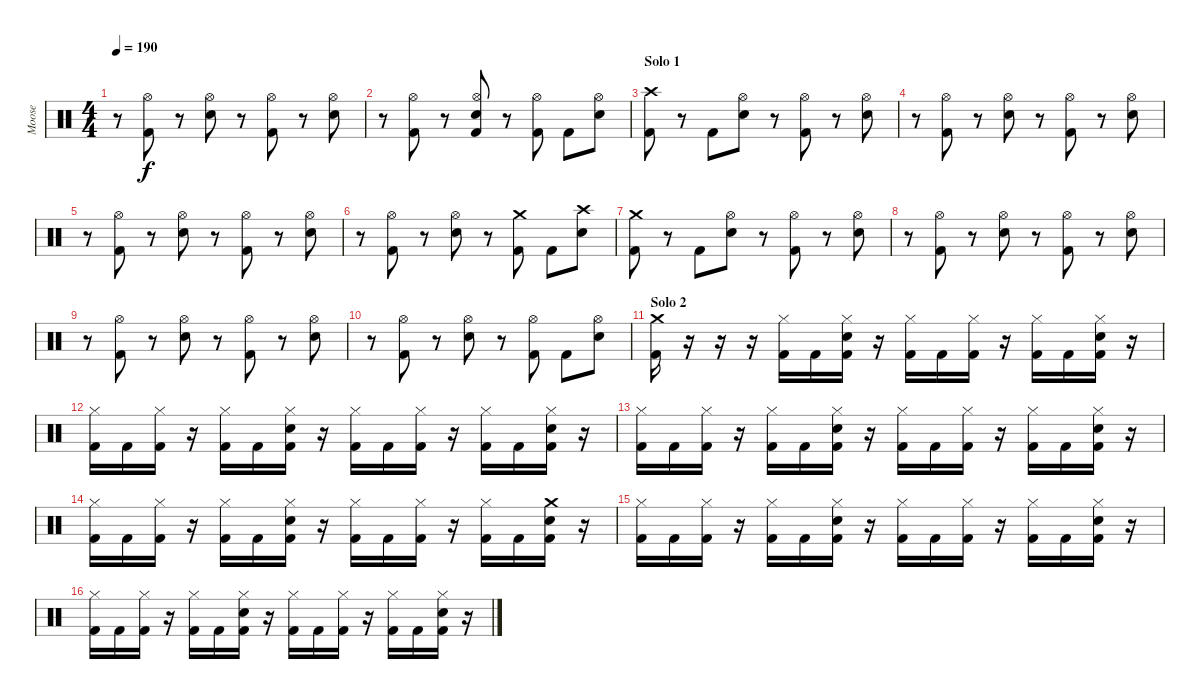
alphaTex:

\track ("Moose" "Moose") {instrument percussion}
\staff {score}
\articulation defaults
\ts (4 4)
\tempo 190
\clef neutral
\ks c
r.8{dy mf} ("Kick (hit) 2" "Hi-Hat (open)").8{dy f} r.8 ("Snare (hit) 2" "Hi-Hat (open)").8 r.8 ("Kick (hit) 2" "Hi-Hat (open)").8 r.8 ("Snare (hit) 2" "Hi-Hat (open)").8 |
r.8 ("Kick (hit) 2" "Hi-Hat (open)").8 r.8 ("Kick (hit) 2" "Snare (hit) 2" "Hi-Hat (open)").8 r.8 ("Kick (hit) 2" "Hi-Hat (open)").8 "Kick (hit) 2".8 ("Snare (hit) 2" "Hi-Hat (open)").8 |
\section ("" "Solo 1")
("Kick (hit) 2" "Crash high (hit)").8 r.8 "Kick (hit) 2".8 ("Snare (hit) 2" "Hi-Hat (open)").8 r.8 ("Kick (hit) 2" "Hi-Hat (open)").8 r.8 ("Snare (hit) 2" "Hi-Hat (open)").8 |
r.8 ("Kick (hit) 2" "Hi-Hat (open)").8 r.8 ("Snare (hit) 2" "Hi-Hat (open)").8 r.8 ("Kick (hit) 2" "Hi-Hat (open)").8 r.8 ("Snare (hit) 2" "Hi-Hat (open)").8 |
r.8 ("Kick (hit) 2" "Hi-Hat (open)").8 r.8 ("Snare (hit) 2" "Hi-Hat (open)").8 r.8 ("Kick (hit) 2" "Hi-Hat (open)").8 r.8 ("Snare (hit) 2" "Hi-Hat (open)").8 |
r.8 ("Kick (hit) 2" "Hi-Hat (open)").8 r.8 ("Snare (hit) 2" "Hi-Hat (open)").8 r.8 ("Kick (hit) 2" "Crash medium (hit)").8 "Kick (hit) 2".8 ("Snare (hit) 2" "Crash high (hit)").8 |
("Kick (hit) 2" "Crash medium (hit)").8 r.8 "Kick (hit) 2".8 ("Snare (hit) 2" "Hi-Hat (open)").8 r.8 ("Kick (hit) 2" "Hi-Hat (open)").8 r.8 ("Snare (hit) 2" "Hi-Hat (open)").8 |
r.8 ("Kick (hit) 2" "Hi-Hat (open)").8 r.8 ("Snare (hit) 2" "Hi-Hat (open)").8 r.8 ("Kick (hit) 2" "Hi-Hat (open)").8 r.8 ("Snare (hit) 2" "Hi-Hat (open)").8 |
r.8 ("Kick (hit) 2" "Hi-Hat (open)").8 r.8 ("Snare (hit) 2" "Hi-Hat (open)").8 r.8 ("Kick (hit) 2" "Hi-Hat (open)").8 r.8 ("Snare (hit) 2" "Hi-Hat (open)").8 |
r.8 ("Kick (hit) 2" "Hi-Hat (open)").8 r.8 ("Snare (hit) 2" "Hi-Hat (open)").8 r.8 ("Kick (hit) 2" "Hi-Hat (open)").8 "Kick (hit) 2".8 ("Snare (hit) 2" "Hi-Hat (open)").8 |
\section ("" "Solo 2")
("Kick (hit) 2" "Crash medium (hit)").16{volume 12} r.16 r.16 r.16 ("Kick (hit) 2" "Hi-Hat (closed)").16 "Kick (hit) 2".16 ("Kick (hit) 2" "Snare (hit) 2" "Hi-Hat (closed)").16 r.16 ("Kick (hit) 2" "Hi-Hat (closed)").16 "Kick (hit) 2".16 ("Kick (hit) 2" "Hi-Hat (closed)").16 r.16 ("Kick (hit) 2" "Hi-Hat (closed)").16 "Kick (hit) 2".16 ("Kick (hit) 2" "Snare (hit) 2" "Hi-Hat (closed)").16 r.16 |
("Kick (hit) 2" "Hi-Hat (closed)").16 "Kick (hit) 2".16 ("Kick (hit) 2" "Hi-Hat (closed)").16 r.16 ("Kick (hit) 2" "Hi-Hat (closed)").16 "Kick (hit) 2".16 ("Kick (hit) 2" "Snare (hit) 2" "Hi-Hat (closed)").16 r.16 ("Kick (hit) 2" "Hi-Hat (closed)").16 "Kick (hit) 2".16 ("Kick (hit) 2" "Hi-Hat (closed)").16 r.16 ("Kick (hit) 2" "Hi-Hat (closed)").16 "Kick (hit) 2".16 ("Kick (hit) 2" "Snare (hit) 2" "Hi-Hat (closed)").16 r.16 |
("Kick (hit) 2" "Hi-Hat (closed)").16 "Kick (hit) 2".16 ("Kick (hit) 2" "Hi-Hat (closed)").16 r.16 ("Kick (hit) 2" "Hi-Hat (closed)").16 "Kick (hit) 2".16 ("Kick (hit) 2" "Snare (hit) 2" "Hi-Hat (closed)").16 r.16 ("Kick (hit) 2" "Hi-Hat (closed)").16 "Kick (hit) 2".16 ("Kick (hit) 2" "Hi-Hat (closed)").16 r.16 ("Kick (hit) 2" "Hi-Hat (closed)").16 "Kick (hit) 2".16 ("Kick (hit) 2" "Snare (hit) 2" "Hi-Hat (closed)").16 r.16 |
("Kick (hit) 2" "Hi-Hat (closed)").16 "Kick (hit) 2".16 ("Kick (hit) 2" "Hi-Hat (closed)").16 r.16 ("Kick (hit) 2" "Hi-Hat (closed)").16 "Kick (hit) 2".16 ("Kick (hit) 2" "Snare (hit) 2" "Hi-Hat (closed)").16 r.16 ("Kick (hit) 2" "Hi-Hat (closed)").16 "Kick (hit) 2".16 ("Kick (hit) 2" "Hi-Hat (closed)").16 r.16 ("Kick (hit) 2" "Hi-Hat (closed)").16 "Kick (hit) 2".16 ("Kick (hit) 2" "Snare (hit) 2" "Crash medium (hit)").16 r.16 |
("Kick (hit) 2" "Hi-Hat (closed)").16 "Kick (hit) 2".16 ("Kick (hit) 2" "Hi-Hat (closed)").16 r.16 ("Kick (hit) 2" "Hi-Hat (closed)").16 "Kick (hit) 2".16 ("Kick (hit) 2" "Snare (hit) 2" "Hi-Hat (closed)").16 r.16 ("Kick (hit) 2" "Hi-Hat (closed)").16 "Kick (hit) 2".16 ("Kick (hit) 2" "Hi-Hat (closed)").16 r.16 ("Kick (hit) 2" "Hi-Hat (closed)").16 "Kick (hit) 2".16 ("Kick (hit) 2" "Snare (hit) 2" "Hi-Hat (closed)").16 r.16 |
("Kick (hit) 2" "Hi-Hat (closed)").16 "Kick (hit) 2".16 ("Kick (hit) 2" "Hi-Hat (closed)").16 r.16 ("Kick (hit) 2" "Hi-Hat (closed)").16 "Kick (hit) 2".16 ("Kick (hit) 2" "Snare (hit) 2" "Hi-Hat (closed)").16 r.16 ("Kick (hit) 2" "Hi-Hat (closed)").16 "Kick (hit) 2".16 ("Kick (hit) 2" "Hi-Hat (closed)").16 r.16 ("Kick (hit) 2" "Hi-Hat (closed)").16 "Kick (hit) 2".16 ("Kick (hit) 2" "Snare (hit) 2" "Hi-Hat (closed)").16 r.16
